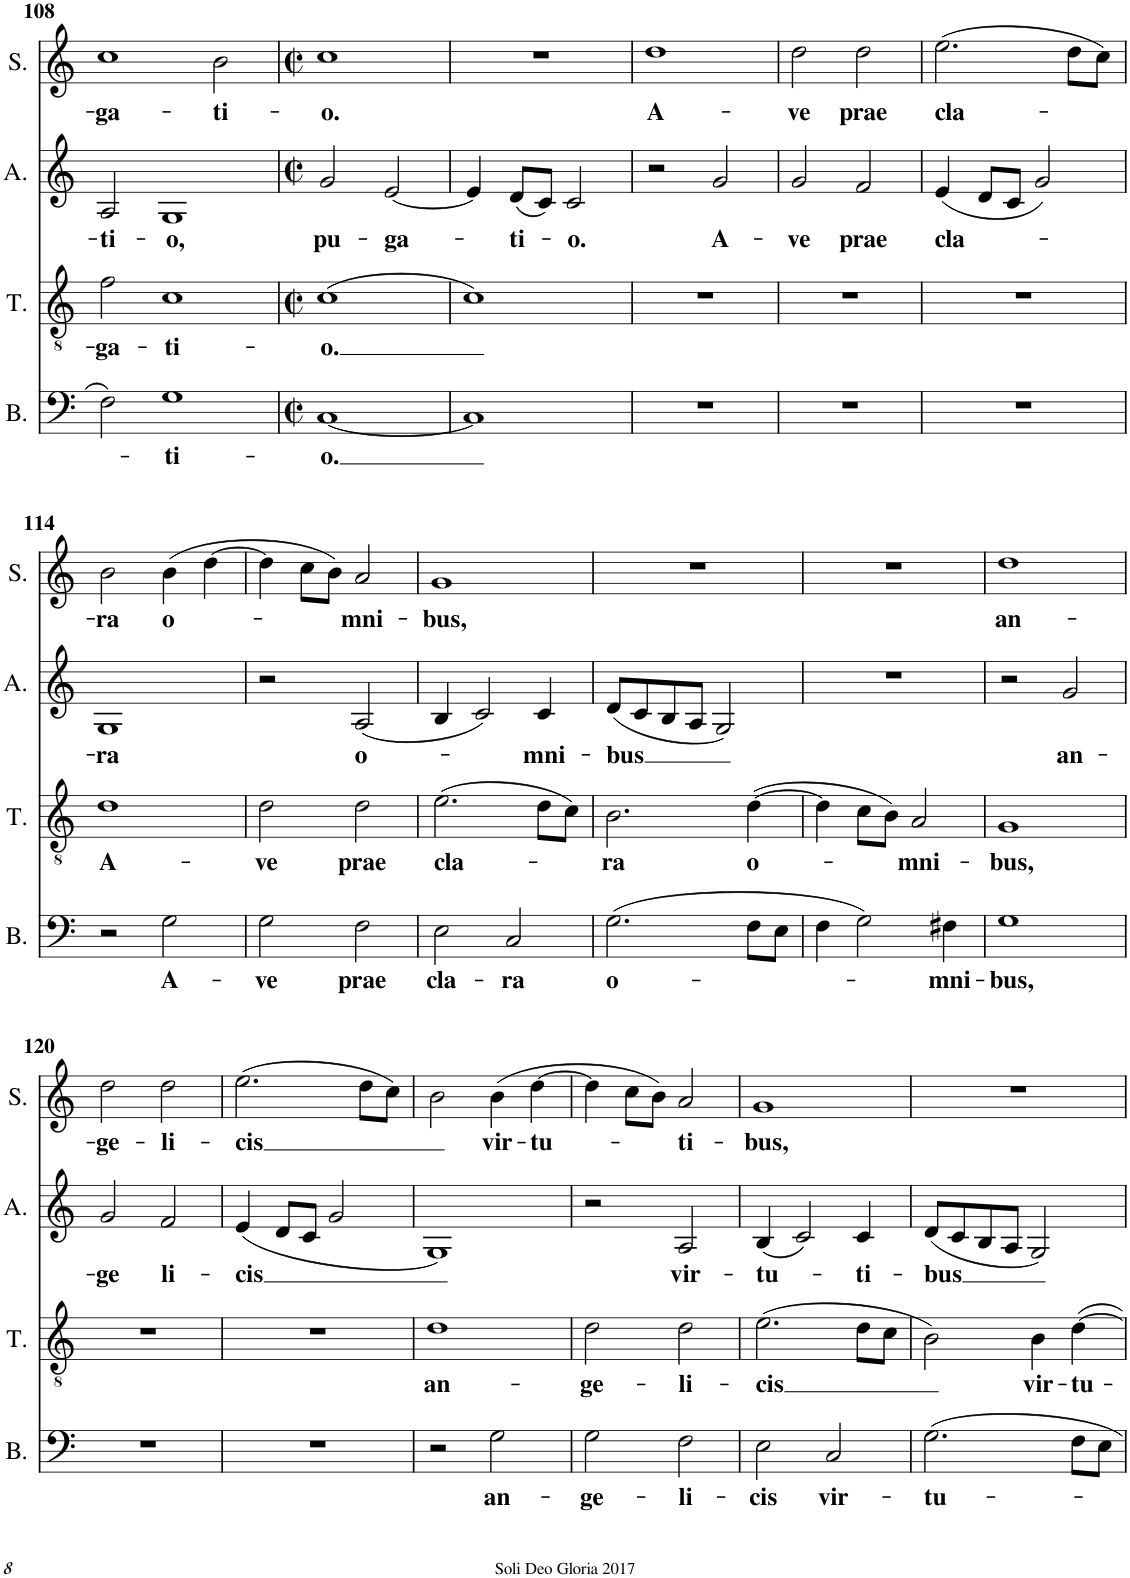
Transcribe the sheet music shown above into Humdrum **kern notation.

**kern	**text	**kern	**text	**kern	**text	**kern	**text
*part4	*part4	*part3	*part3	*part2	*part2	*part1	*part1
*staff4	*staff4	*staff3	*staff3	*staff2	*staff2	*staff1	*staff1
*I"Basse	*	*I"Ténor	*	*I"Alto	*	*I"Soprano	*
*I'B.	*	*I'T.	*	*I'A.	*	*I'S.	*
!!LO:PB:g=z
*clefF4	*	*clefGv2	*	*clefG2	*	*clefG2	*
*k[]	*	*k[]	*	*k[]	*	*k[]	*
*M3/2	*	*M3/2	*	*M3/2	*	*M3/2	*
=108	=108	=108	=108	=108	=108	=108	=108
!	!	!	!LO:LY:b	!	!LO:LY:b	!	!LO:LY:b
2F\	.	2f\	-ga-	2A/	-ti-	1cc	-ga-
!	!LO:LY:b	!	!LO:LY:b	!	!LO:LY:b	!	!
1G	-ti-	1c	-ti-	1G	-o,	.	.
!	!	!	!	!	!	!	!LO:LY:b
.	.	.	.	.	.	2b\	-ti-
=109	=109	=109	=109	=109	=109	=109	=109
*M2/2	*	*M2/2	*	*M2/2	*	*M2/2	*
*met(c|)	*	*met(c|)	*	*met(c|)	*	*met(c|)	*
!	!LO:LY:b	!	!LO:LY:b	!	!LO:LY:b	!	!LO:LY:b
[1C	-o.	(1c	-o.	2g/	pu-	1cc	-o.
!	!	!	!	!	!LO:LY:b	!	!
.	.	.	.	[2e/	-ga-	.	.
=110	=110	=110	=110	=110	=110	=110	=110
1C]	.	1c)	.	4e/]	.	1r	.
!	!	!	!	!	!LO:LY:b	!	!
.	.	.	.	(8d/L	-ti-	.	.
.	.	.	.	8c/J)	.	.	.
!	!	!	!	!	!LO:LY:b	!	!
.	.	.	.	2c/	-o.	.	.
=111	=111	=111	=111	=111	=111	=111	=111
!	!	!	!	!	!	!	!LO:LY:b
1r	.	1r	.	2r	.	1dd	A-
!	!	!	!	!	!LO:LY:b	!	!
.	.	.	.	2g/	A-	.	.
=112	=112	=112	=112	=112	=112	=112	=112
!	!	!	!	!	!LO:LY:b	!	!LO:LY:b
1r	.	1r	.	2g/	-ve	2dd\	-ve
!	!	!	!	!	!LO:LY:b	!	!LO:LY:b
.	.	.	.	2f/	prae	2dd\	prae
=113	=113	=113	=113	=113	=113	=113	=113
!	!	!	!	!	!LO:LY:b	!	!LO:LY:b
1r	.	1r	.	(4e/	cla-	(2.ee\	cla-
.	.	.	.	8d/L	.	.	.
.	.	.	.	8c/J	.	.	.
.	.	.	.	2g/)	.	.	.
.	.	.	.	.	.	8dd\L	.
.	.	.	.	.	.	8cc\J)	.
!!LO:LB:g=z
=114	=114	=114	=114	=114	=114	=114	=114
!	!	!	!LO:LY:b	!	!LO:LY:b	!	!LO:LY:b
2r	.	1d	A-	1G	-ra	2b\	-ra
!	!LO:LY:b	!	!	!	!	!	!LO:LY:b
2G\	A-	.	.	.	.	(4b\	o-
.	.	.	.	.	.	[4dd\	.
=115	=115	=115	=115	=115	=115	=115	=115
!	!LO:LY:b	!	!LO:LY:b	!	!	!	!
2G\	-ve	2d\	-ve	2r	.	4dd\]	.
.	.	.	.	.	.	8cc\L	.
.	.	.	.	.	.	8b\J)	.
!	!LO:LY:b	!	!LO:LY:b	!	!LO:LY:b	!	!LO:LY:b
2F\	prae	2d\	prae	(2A/	o-	2a/	-mni-
=116	=116	=116	=116	=116	=116	=116	=116
!	!LO:LY:b	!	!LO:LY:b	!	!	!	!LO:LY:b
2E\	cla-	(2.e\	cla-	4B/	.	1g	-bus,
.	.	.	.	2c/)	.	.	.
!	!LO:LY:b	!	!	!	!	!	!
2C/	-ra	.	.	.	.	.	.
!	!	!	!	!	!LO:LY:b	!	!
.	.	8d\L	.	4c/	-mni-	.	.
.	.	8c\J)	.	.	.	.	.
=117	=117	=117	=117	=117	=117	=117	=117
!	!LO:LY:b	!	!LO:LY:b	!	!LO:LY:b	!	!
(2.G\	o-	2.B\	-ra	(8d/L	-bus	1r	.
.	.	.	.	8c/	.	.	.
.	.	.	.	8B/	.	.	.
.	.	.	.	8A/J	.	.	.
.	.	.	.	2G/)	.	.	.
!	!	!	!LO:LY:b	!	!	!	!
8F\L	.	([4d\	o-	.	.	.	.
8E\J	.	.	.	.	.	.	.
=118	=118	=118	=118	=118	=118	=118	=118
4F\	.	4d\]	.	1r	.	1r	.
2G\)	.	8c\L	.	.	.	.	.
.	.	8B\J)	.	.	.	.	.
!	!	!	!LO:LY:b	!	!	!	!
.	.	2A/	-mni-	.	.	.	.
!	!LO:LY:b	!	!	!	!	!	!
4F#X\	-mni-	.	.	.	.	.	.
=119	=119	=119	=119	=119	=119	=119	=119
!	!LO:LY:b	!	!LO:LY:b	!	!	!	!LO:LY:b
1G	-bus,	1G	-bus,	2r	.	1dd	an-
!	!	!	!	!	!LO:LY:b	!	!
.	.	.	.	2g/	an-	.	.
!!LO:LB:g=z
=120	=120	=120	=120	=120	=120	=120	=120
!	!	!	!	!	!LO:LY:b	!	!LO:LY:b
1r	.	1r	.	2g/	-ge	2dd\	-ge-
!	!	!	!	!	!LO:LY:b	!	!LO:LY:b
.	.	.	.	2f/	li-	2dd\	-li-
=121	=121	=121	=121	=121	=121	=121	=121
!	!	!	!	!	!LO:LY:b	!	!LO:LY:b
1r	.	1r	.	(4e/	-cis	(2.ee\	-cis
.	.	.	.	8d/L	.	.	.
.	.	.	.	8c/J	.	.	.
.	.	.	.	2g/	.	.	.
.	.	.	.	.	.	8dd\L	.
.	.	.	.	.	.	8cc\J)	.
=122	=122	=122	=122	=122	=122	=122	=122
!	!	!	!LO:LY:b	!	!	!	!
2r	.	1d	an-	1G)	.	2b\	.
!	!LO:LY:b	!	!	!	!	!	!LO:LY:b
2G\	an-	.	.	.	.	(4b\	vir-
!	!	!	!	!	!	!	!LO:LY:b
.	.	.	.	.	.	[4dd\	-tu-
=123	=123	=123	=123	=123	=123	=123	=123
!	!LO:LY:b	!	!LO:LY:b	!	!	!	!
2G\	-ge-	2d\	-ge-	2r	.	4dd\]	.
.	.	.	.	.	.	8cc\L	.
.	.	.	.	.	.	8b\J)	.
!	!LO:LY:b	!	!LO:LY:b	!	!LO:LY:b	!	!LO:LY:b
2F\	-li-	2d\	-li-	2A/	vir-	2a/	-ti-
=124	=124	=124	=124	=124	=124	=124	=124
!	!LO:LY:b	!	!LO:LY:b	!	!LO:LY:b	!	!LO:LY:b
2E\	-cis	(2.e\	-cis	(4B/	-tu-	1g	-bus,
.	.	.	.	2c/)	.	.	.
!	!LO:LY:b	!	!	!	!	!	!
2C/	vir-	.	.	.	.	.	.
!	!	!	!	!	!LO:LY:b	!	!
.	.	8d\L	.	4c/	-ti-	.	.
.	.	8c\J	.	.	.	.	.
=125	=125	=125	=125	=125	=125	=125	=125
!	!LO:LY:b	!	!	!	!LO:LY:b	!	!
2.G\	-tu-	2B\)	.	(8d/L	-bus	1r	.
.	.	.	.	8c/	.	.	.
.	.	.	.	8B/	.	.	.
.	.	.	.	8A/J	.	.	.
!	!	!	!LO:LY:b	!	!	!	!
.	.	4B\	vir-	2G/)	.	.	.
!	!	!	!LO:LY:b	!	!	!	!
8F\L	.	[4d\	-tu-	.	.	.	.
8E\J	.	.	.	.	.	.	.
=	=	=	=	=	=	=	=
*-	*-	*-	*-	*-	*-	*-	*-
